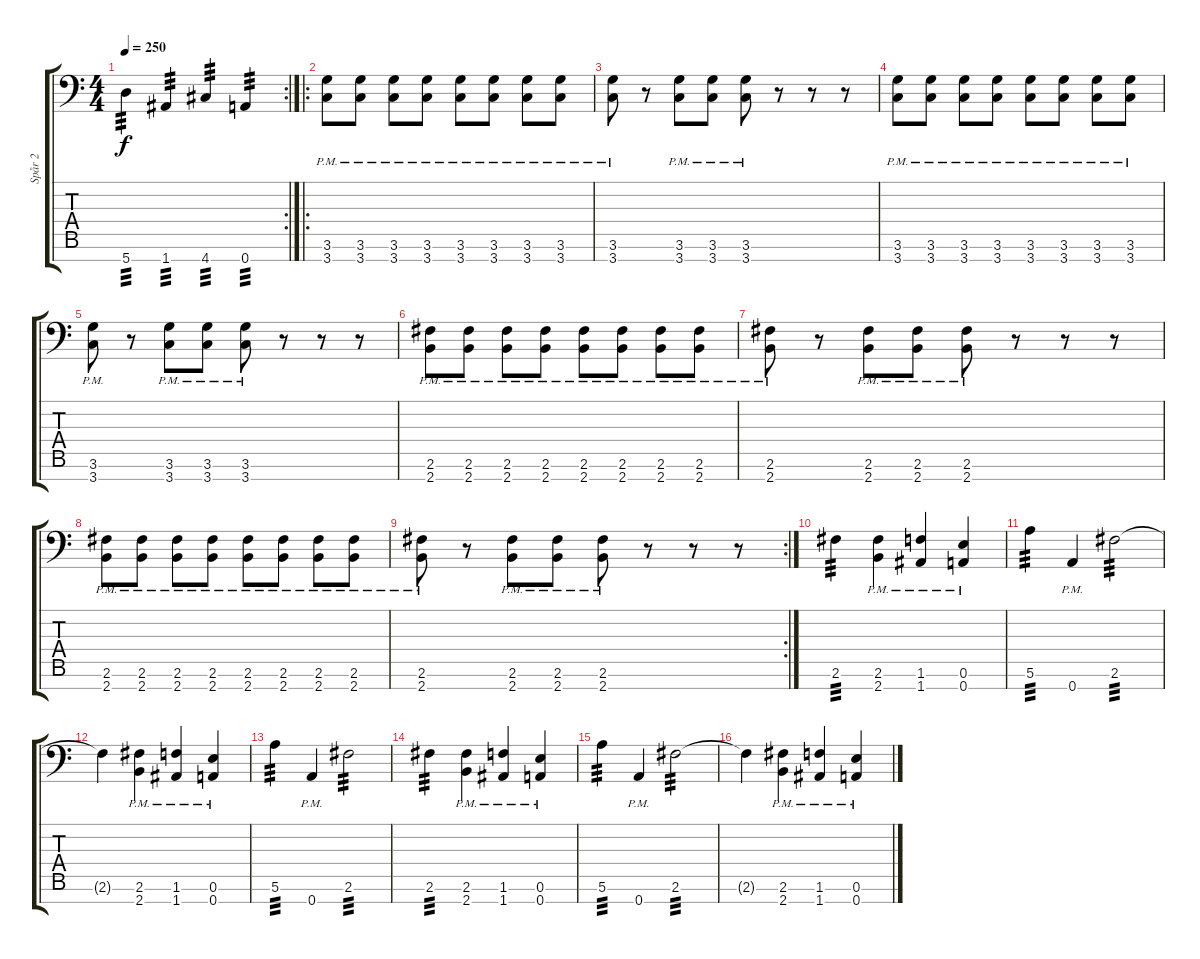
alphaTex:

\track ("Spår 2" "Spår 2") {instrument distortionguitar}
\staff {score tabs}
\tuning (E4 B3 G3 D3 A2 E2 A1) {hide}
\rc 2
\ts (4 4)
\tempo 250
\clef f4
\ks c
5.7.4{tp 3 dy f} 1.7.4{tp 3} 4.7.4{tp 3} 0.7.4{tp 3} |
\ro
(3.6{pm} 3.7{pm}).8 (3.6{pm} 3.7{pm}).8 (3.6{pm} 3.7{pm}).8 (3.6{pm} 3.7{pm}).8 (3.6{pm} 3.7{pm}).8 (3.6{pm} 3.7{pm}).8 (3.6{pm} 3.7{pm}).8 (3.6{pm} 3.7{pm}).8 |
(3.6{pm} 3.7{pm}).8 r.8 (3.6{pm} 3.7{pm}).8 (3.6{pm} 3.7{pm}).8 (3.6{pm} 3.7{pm}).8 r.8 r.8 r.8 |
(3.6{pm} 3.7{pm}).8 (3.6{pm} 3.7{pm}).8 (3.6{pm} 3.7{pm}).8 (3.6{pm} 3.7{pm}).8 (3.6{pm} 3.7{pm}).8 (3.6{pm} 3.7{pm}).8 (3.6{pm} 3.7{pm}).8 (3.6{pm} 3.7{pm}).8 |
(3.6{pm} 3.7{pm}).8 r.8 (3.6{pm} 3.7{pm}).8 (3.6{pm} 3.7{pm}).8 (3.6{pm} 3.7{pm}).8 r.8 r.8 r.8 |
(2.6{pm} 2.7{pm}).8 (2.6{pm} 2.7{pm}).8 (2.6{pm} 2.7{pm}).8 (2.6{pm} 2.7{pm}).8 (2.6{pm} 2.7{pm}).8 (2.6{pm} 2.7{pm}).8 (2.6{pm} 2.7{pm}).8 (2.6{pm} 2.7{pm}).8 |
(2.6{pm} 2.7{pm}).8 r.8 (2.6{pm} 2.7{pm}).8 (2.6{pm} 2.7{pm}).8 (2.6{pm} 2.7{pm}).8 r.8 r.8 r.8 |
(2.6{pm} 2.7{pm}).8 (2.6{pm} 2.7{pm}).8 (2.6{pm} 2.7{pm}).8 (2.6{pm} 2.7{pm}).8 (2.6{pm} 2.7{pm}).8 (2.6{pm} 2.7{pm}).8 (2.6{pm} 2.7{pm}).8 (2.6{pm} 2.7{pm}).8 |
\rc 2
(2.6{pm} 2.7{pm}).8 r.8 (2.6{pm} 2.7{pm}).8 (2.6{pm} 2.7{pm}).8 (2.6{pm} 2.7{pm}).8 r.8 r.8 r.8 |
2.6.4{tp 3} (2.6{pm} 2.7{pm}).4 (1.6{pm} 1.7{pm}).4 (0.6{pm} 0.7{pm}).4 |
5.6.4{tp 3} 0.7{pm}.4 2.6.2{tp 3} |
2.6{t}.4 (2.6{pm} 2.7{pm}).4 (1.6{pm} 1.7{pm}).4 (0.6{pm} 0.7{pm}).4 |
5.6.4{tp 3} 0.7{pm}.4 2.6.2{tp 3} |
2.6.4{tp 3} (2.6{pm} 2.7{pm}).4 (1.6{pm} 1.7{pm}).4 (0.6{pm} 0.7{pm}).4 |
5.6.4{tp 3} 0.7{pm}.4 2.6.2{tp 3} |
2.6{t}.4 (2.6{pm} 2.7{pm}).4 (1.6{pm} 1.7{pm}).4 (0.6{pm} 0.7{pm}).4
